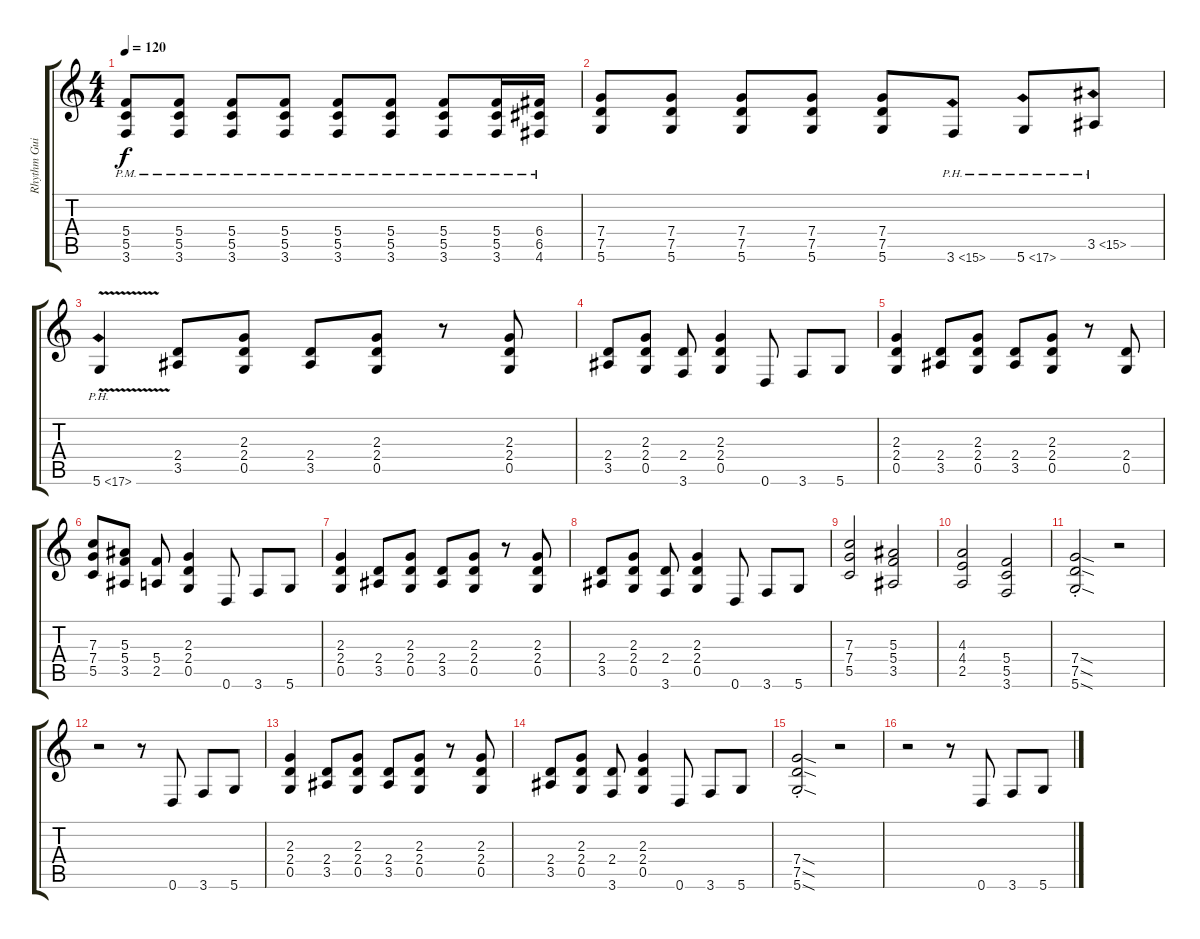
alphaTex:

\track ("Rhythm Guitar Right" "Rhythm Gui") {instrument overdrivenguitar}
\staff {score tabs}
\tuning (D4 A3 F3 C3 G2 D2) {hide}
\ts (4 4)
\tempo 120
\clef g2
\ks c
(5.4{pm} 5.5{pm} 3.6{pm}).8{dy f} (5.4{pm} 5.5{pm} 3.6{pm}).8 (5.4{pm} 5.5{pm} 3.6{pm}).8 (5.4{pm} 5.5{pm} 3.6{pm}).8 (5.4{pm} 5.5{pm} 3.6{pm}).8 (5.4{pm} 5.5{pm} 3.6{pm}).8 (5.4{pm} 5.5{pm} 3.6{pm}).8 (5.4{pm} 5.5{pm} 3.6{pm}).16 (6.4{pm} 6.5{pm} 4.6{pm}).16 |
(7.4 7.5 5.6).8 (7.4 7.5 5.6).8 (7.4 7.5 5.6).8 (7.4 7.5 5.6).8 (7.4 7.5 5.6).8 3.6{ph 12}.8 5.6{ph 12}.8 3.5{ph 12}.8 |
5.6{ph 12 v}.4 (2.4 3.5).8 (2.3 2.4 0.5).8 (2.4 3.5).8 (2.3 2.4 0.5).8 r.8 (2.3 2.4 0.5).8 |
(2.4 3.5).8 (2.3 2.4 0.5).8 (2.4 3.6).8 (2.3 2.4 0.5).4 0.6.8 3.6.8 5.6.8 |
(2.3 2.4 0.5).4 (2.4 3.5).8 (2.3 2.4 0.5).8 (2.4 3.5).8 (2.3 2.4 0.5).8 r.8 (2.4 0.5).8 |
(7.3 7.4 5.5).8 (5.3 5.4 3.5).8 (5.4 2.5).8 (2.3 2.4 0.5).4 0.6.8 3.6.8 5.6.8 |
(2.3 2.4 0.5).4 (2.4 3.5).8 (2.3 2.4 0.5).8 (2.4 3.5).8 (2.3 2.4 0.5).8 r.8 (2.3 2.4 0.5).8 |
(2.4 3.5).8 (2.3 2.4 0.5).8 (2.4 3.6).8 (2.3 2.4 0.5).4 0.6.8 3.6.8 5.6.8 |
(7.3 7.4 5.5).2 (5.3 5.4 3.5).2 |
(4.3 4.4 2.5).2 (5.4 5.5 3.6).2 |
(7.4{sod st} 7.5{sod st} 5.6{sod st}).2 r.2 |
r.2 r.8 0.6.8 3.6.8 5.6.8 |
(2.3 2.4 0.5).4 (2.4 3.5).8 (2.3 2.4 0.5).8 (2.4 3.5).8 (2.3 2.4 0.5).8 r.8 (2.3 2.4 0.5).8 |
(2.4 3.5).8 (2.3 2.4 0.5).8 (2.4 3.6).8 (2.3 2.4 0.5).4 0.6.8 3.6.8 5.6.8 |
(7.4{sod st} 7.5{sod st} 5.6{sod st}).2 r.2 |
r.2 r.8 0.6.8 3.6.8 5.6.8
